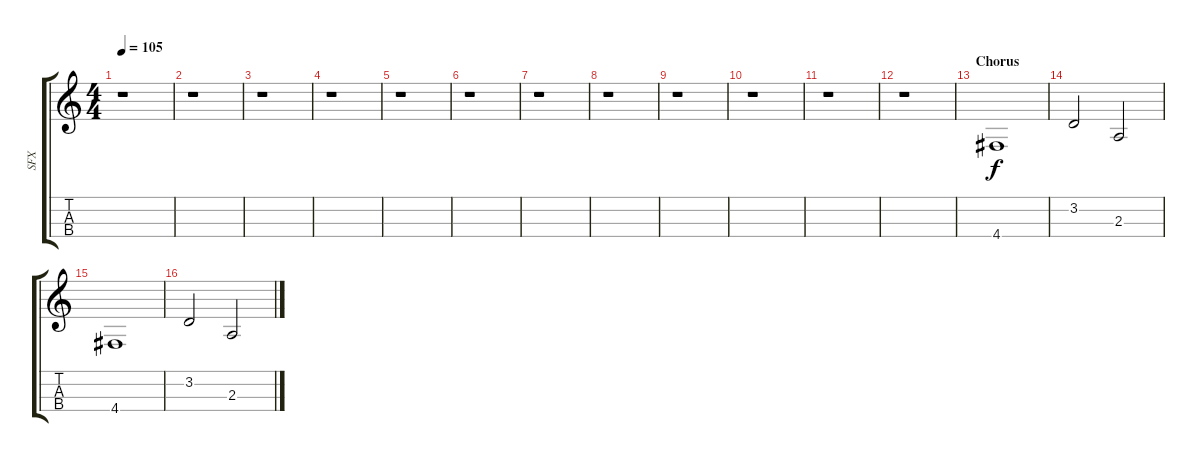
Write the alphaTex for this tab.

\track ("SFX" "SFX") {instrument pad2warm}
\staff {score tabs}
\tuning (E4 B3 G3 D3) {hide}
\ts (4 4)
\tempo 105
\clef g2
\ks c
r.1{dy f} |
r.1 |
r.1 |
r.1 |
r.1 |
r.1 |
r.1 |
r.1 |
r.1 |
r.1 |
r.1 |
r.1 |
\section ("" "Chorus")
4.4.1 |
3.2.2 2.3.2 |
4.4.1 |
3.2.2 2.3.2
